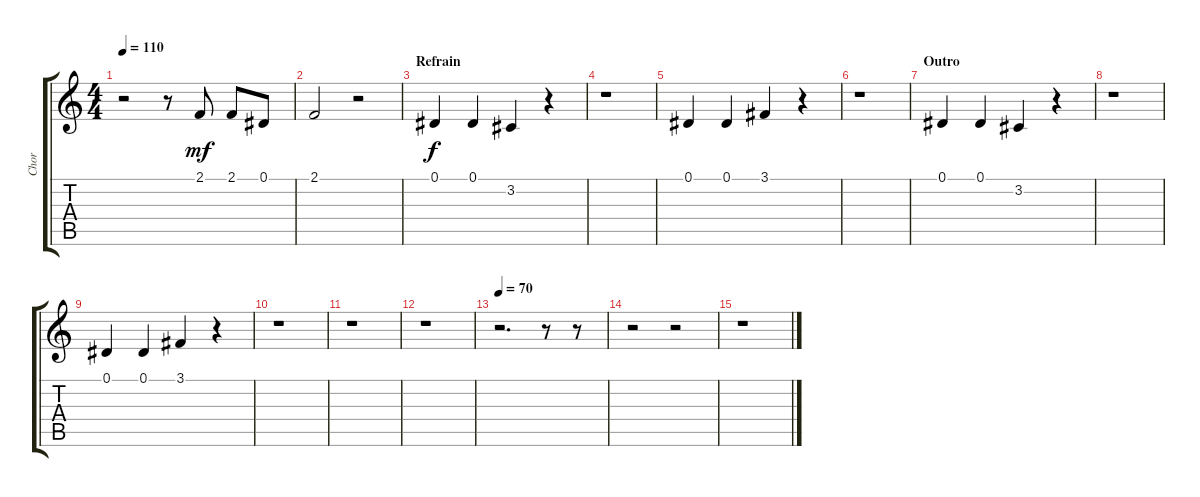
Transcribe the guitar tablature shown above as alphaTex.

\track ("Chor" "Chor") {instrument choiraahs}
\staff {score tabs}
\tuning (Eb4 Bb3 Gb3 Db3 Ab2 Eb2) {hide}
\ts (4 4)
\tempo 110
\clef g2
\ks c
r.2{dy f} r.8 2.1.8{dy mf} 2.1.8 0.1.8 |
2.1.2 r.2 |
\section ("" "Refrain")
0.1.4{dy f} 0.1.4 3.2.4 r.4 |
r.1 |
0.1.4 0.1.4 3.1.4 r.4 |
r.1 |
\section ("" "Outro")
0.1.4 0.1.4 3.2.4 r.4 |
r.1 |
0.1.4 0.1.4 3.1.4 r.4 |
r.1 |
r.1 |
r.1 |
\tempo 70
r.2{d} r.8 r.8 |
r.2 r.2 |
r.1
